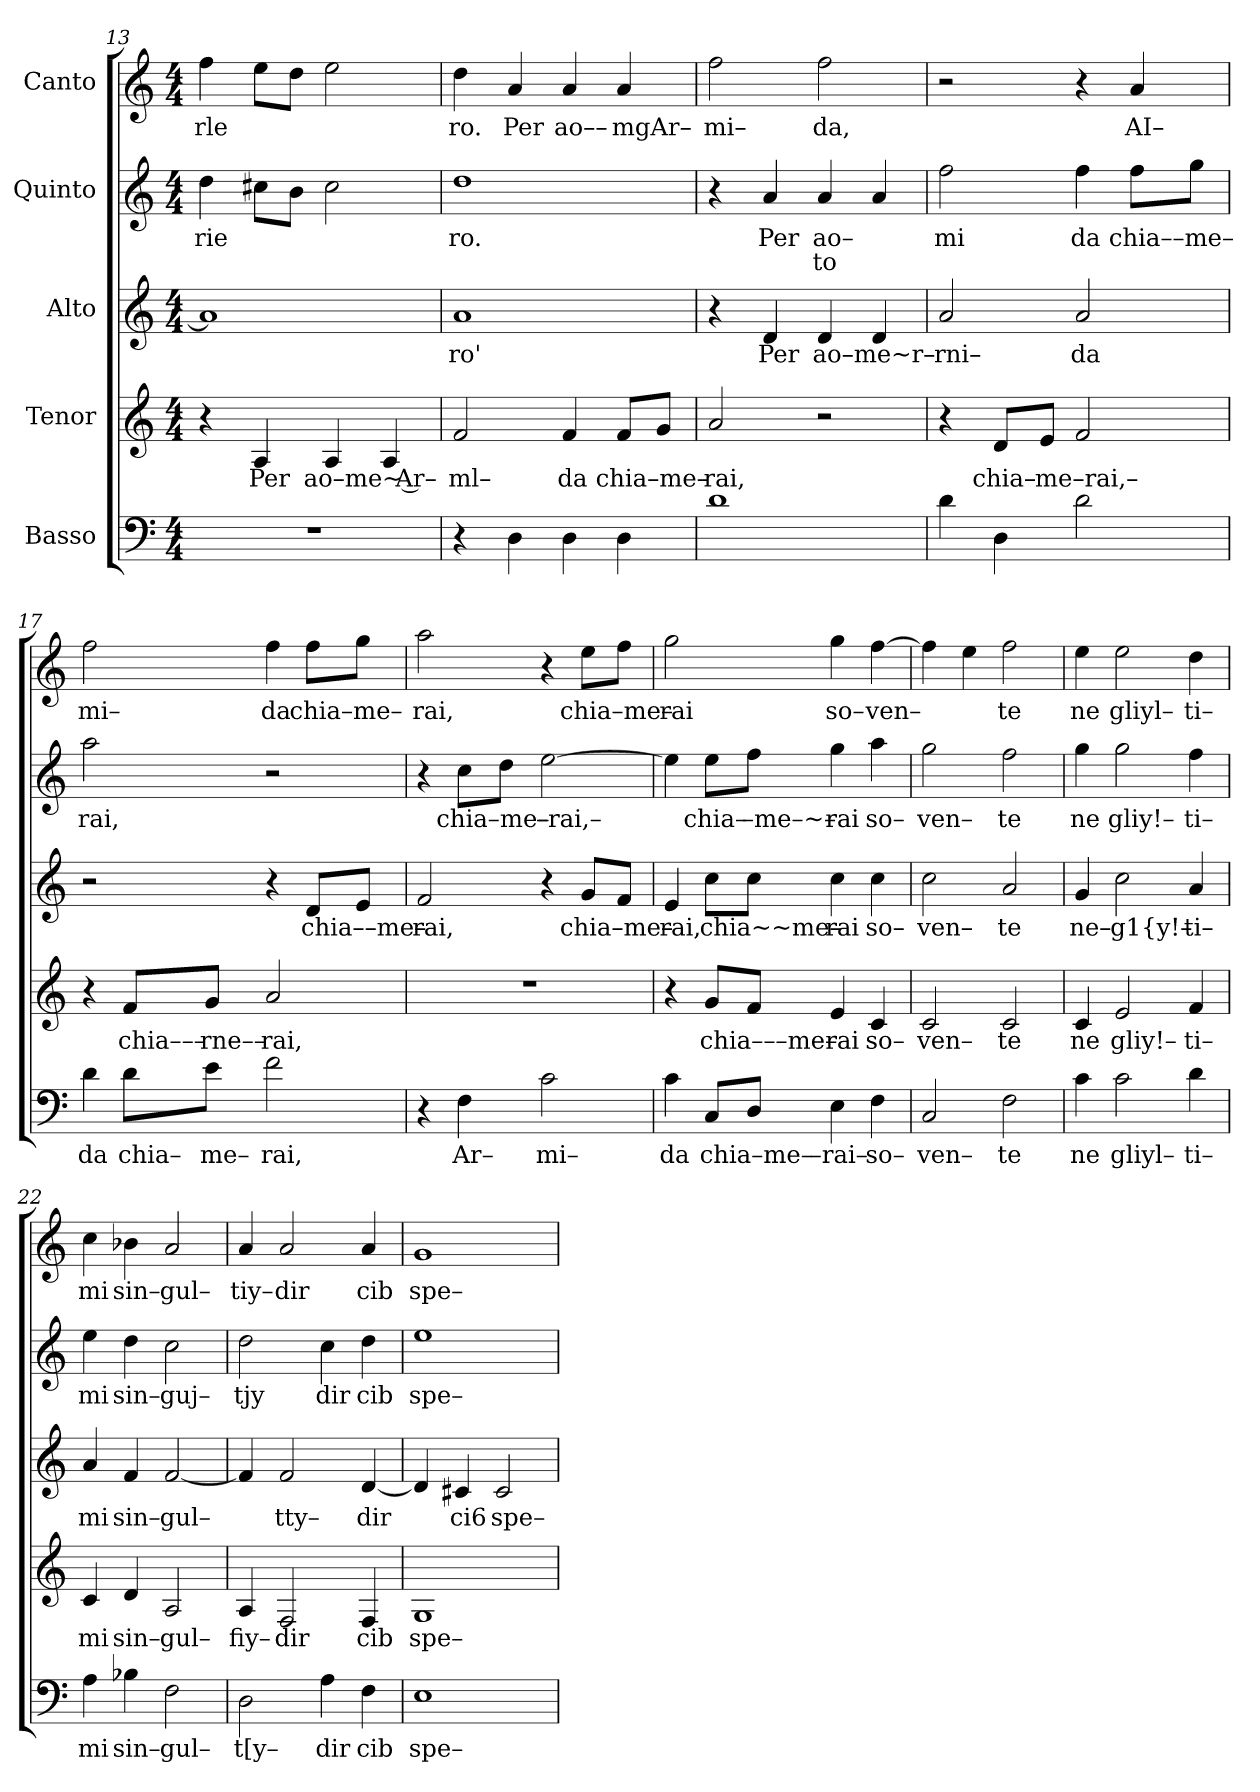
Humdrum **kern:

**kern	**text	**kern	**text	**kern	**text	**kern	**text	**text	**kern	**text
*part5	*part5	*part4	*part4	*part3	*part3	*part2	*part2	*part2	*part1	*part1
*staff5	*staff5	*staff4	*staff4	*staff3	*staff3	*staff2	*staff2	*staff2	*staff1	*staff1
*I"Basso	*	*I"Tenor	*	*I"Alto	*	*I"Quinto	*	*	*I"Canto	*
*clefF4	*	*clefG2	*	*clefG2	*	*clefG2	*	*	*clefG2	*
*k[]	*	*k[]	*	*k[]	*	*k[]	*	*	*k[]	*
*M4/4	*	*M4/4	*	*M4/4	*	*M4/4	*	*	*M4/4	*
=13	=13	=13	=13	=13	=13	=13	=13	=13	=13	=13
!	!	!	!	!	!	!	!LO:LY:b	!	!	!LO:LY:b
1r	.	4r	.	1a]	.	4dd\	rie	.	4ff\	rle
!	!	!	!LO:LY:b	!	!	!	!	!	!	!
.	.	4A/	Per	.	.	8cc#X\L	.	.	8ee\L	.
.	.	.	.	.	.	8b\J	.	.	8dd\J	.
!	!	!	!LO:LY:b	!	!	!	!	!	!	!
.	.	4A/	ao–me~ Ar–	.	.	2cc#\	.	.	2ee\	.
.	.	4A/	.	.	.	.	.	.	.	.
=14	=14	=14	=14	=14	=14	=14	=14	=14	=14	=14
!	!	!	!LO:LY:b	!	!LO:LY:b	!	!LO:LY:b	!	!	!LO:LY:b
4r	.	2f/	ml–	1a	ro'	1dd	ro.	.	4dd\	ro.
!	!	!	!	!	!	!	!	!	!	!LO:LY:b
4D\	.	.	.	.	.	.	.	.	4a/	Per
!	!	!	!LO:LY:b	!	!	!	!	!	!	!LO:LY:b
4D\	.	4f/	da	.	.	.	.	.	4a/	ao––
!	!	!	!LO:LY:b	!	!	!	!	!	!	!LO:LY:b
4D\	.	8f/L	chia–me–	.	.	.	.	.	4a/	mgAr–
.	.	8g/J	.	.	.	.	.	.	.	.
=15	=15	=15	=15	=15	=15	=15	=15	=15	=15	=15
!	!	!	!LO:LY:b	!	!	!	!	!	!	!LO:LY:b
1d	.	2a/	rai,	4r	.	4r	.	.	2ff\	mi–
!	!	!	!	!	!LO:LY:b	!	!LO:LY:b	!	!	!
.	.	.	.	4d/	Per	4a/	Per	.	.	.
!	!	!	!	!	!LO:LY:b	!	!LO:LY:b	!LO:LY:b	!	!LO:LY:b
.	.	2r	.	4d/	ao–me~r–	4a/	ao–	to	2ff\	da,
.	.	.	.	4d/	.	4a/	.	.	.	.
=16	=16	=16	=16	=16	=16	=16	=16	=16	=16	=16
!	!	!	!	!	!LO:LY:b	!	!LO:LY:b	!	!	!
4d\	.	4r	.	2a/	rni–	2ff\	mi	.	2r	.
!	!	!	!LO:LY:b	!	!	!	!	!	!	!
4D\	.	8d/L	chia–	.	.	.	.	.	.	.
!	!	!	!LO:LY:b	!	!	!	!	!	!	!
.	.	8e/J	me–rai,–	.	.	.	.	.	.	.
!	!	!	!	!	!LO:LY:b	!	!LO:LY:b	!	!	!
2d\	.	2f/	.	2a/	da	4ff\	da	.	4r	.
!	!	!	!	!	!	!	!LO:LY:b	!	!	!LO:LY:b
.	.	.	.	.	.	8ff\L	chia––	.	4a/	AI–
!	!	!	!	!	!	!	!LO:LY:b	!	!	!
.	.	.	.	.	.	8gg\J	me–	.	.	.
=17	=17	=17	=17	=17	=17	=17	=17	=17	=17	=17
!	!LO:LY:b	!	!	!	!	!	!LO:LY:b	!	!	!LO:LY:b
4d\	da	4r	.	2r	.	2aa\	rai,	.	2ff\	mi–
!	!LO:LY:b	!	!LO:LY:b	!	!	!	!	!	!	!
8d\L	chia–	8f/L	chia–––	.	.	.	.	.	.	.
!	!LO:LY:b	!	!LO:LY:b	!	!	!	!	!	!	!
8e\J	me–	8g/J	rne––	.	.	.	.	.	.	.
!	!LO:LY:b	!	!LO:LY:b	!	!	!	!	!	!	!LO:LY:b
2f\	rai,	2a/	rai,	4r	.	2r	.	.	4ff\	da
!	!	!	!	!	!LO:LY:b	!	!	!	!	!LO:LY:b
.	.	.	.	8d/L	chia––me–	.	.	.	8ff\L	chia–me–
.	.	.	.	8e/J	.	.	.	.	8gg\J	.
=18	=18	=18	=18	=18	=18	=18	=18	=18	=18	=18
!	!	!	!	!	!LO:LY:b	!	!	!	!	!LO:LY:b
4r	.	1r	.	2f/	rai,	4r	.	.	2aa\	rai,
!	!LO:LY:b	!	!	!	!	!	!LO:LY:b	!	!	!
4F\	Ar–	.	.	.	.	8cc\L	chia–me–	.	.	.
.	.	.	.	.	.	8dd\J	.	.	.	.
!	!LO:LY:b	!	!	!	!	!	!LO:LY:b	!	!	!
2c\	mi–	.	.	4r	.	[2ee\	–rai,–	.	4r	.
!	!	!	!	!	!LO:LY:b	!	!	!	!	!LO:LY:b
.	.	.	.	8g/L	chia–me–	.	.	.	8ee\L	chia–me–
.	.	.	.	8f/J	.	.	.	.	8ff\J	.
=19	=19	=19	=19	=19	=19	=19	=19	=19	=19	=19
!	!LO:LY:b	!	!	!	!LO:LY:b	!	!	!	!	!LO:LY:b
4c\	da	4r	.	4e/	rai,	4ee\]	.	.	2gg\	rai
!	!LO:LY:b	!	!LO:LY:b	!	!LO:LY:b	!	!LO:LY:b	!	!	!
8C/L	chia–me–	8g/L	chia–––me–	8cc\L	chia~~me–	8ee\L	chia–	.	.	.
!	!	!	!	!	!	!	!LO:LY:b	!	!	!
8D/J	.	8f/J	.	8cc\J	.	8ff\J	–me–~–	.	.	.
!	!LO:LY:b	!	!LO:LY:b	!	!LO:LY:b	!	!LO:LY:b	!	!	!LO:LY:b
4E\	–rai–	4e/	rai	4cc\	rai	4gg\	rai	.	4gg\	so–
!	!LO:LY:b	!	!LO:LY:b	!	!LO:LY:b	!	!LO:LY:b	!	!	!LO:LY:b
4F\	so–	4c/	so–	4cc\	so–	4aa\	so–	.	[4ff\	ven–
=20	=20	=20	=20	=20	=20	=20	=20	=20	=20	=20
!	!LO:LY:b	!	!LO:LY:b	!	!LO:LY:b	!	!LO:LY:b	!	!	!
2C/	ven–	2c/	ven–	2cc\	ven–	2gg\	ven–	.	4ff\]	.
.	.	.	.	.	.	.	.	.	4ee\	.
!	!LO:LY:b	!	!LO:LY:b	!	!LO:LY:b	!	!LO:LY:b	!	!	!LO:LY:b
2F\	te	2c/	te	2a/	te	2ff\	te	.	2ff\	te
=21	=21	=21	=21	=21	=21	=21	=21	=21	=21	=21
!	!LO:LY:b	!	!LO:LY:b	!	!LO:LY:b	!	!LO:LY:b	!	!	!LO:LY:b
4c\	ne	4c/	ne	4g/	ne–	4gg\	ne	.	4ee\	ne
!	!LO:LY:b	!	!LO:LY:b	!	!LO:LY:b	!	!LO:LY:b	!	!	!LO:LY:b
2c\	gliyl–	2e/	gliy!–	2cc\	g1{y!–	2gg\	gliy!–	.	2ee\	gliyl–
!	!LO:LY:b	!	!LO:LY:b	!	!LO:LY:b	!	!LO:LY:b	!	!	!LO:LY:b
4d\	ti–	4f/	ti–	4a/	ti–	4ff\	ti–	.	4dd\	ti–
=22	=22	=22	=22	=22	=22	=22	=22	=22	=22	=22
!	!LO:LY:b	!	!LO:LY:b	!	!LO:LY:b	!	!LO:LY:b	!	!	!LO:LY:b
4A\	mi	4c/	mi	4a/	mi	4ee\	mi	.	4cc\	mi
!	!LO:LY:b	!	!LO:LY:b	!	!LO:LY:b	!	!LO:LY:b	!	!	!LO:LY:b
4B-X\	sin–	4d/	sin–	4f/	sin–	4dd\	sin–	.	4b-X\	sin–
!	!LO:LY:b	!	!LO:LY:b	!	!LO:LY:b	!	!LO:LY:b	!	!	!LO:LY:b
2F\	gul–	2A/	gul–	[2f/	gul–	2cc\	guj–	.	2a/	gul–
=23	=23	=23	=23	=23	=23	=23	=23	=23	=23	=23
!	!LO:LY:b	!	!LO:LY:b	!	!	!	!LO:LY:b	!	!	!LO:LY:b
2D\	t[y–	4A/	fiy–	4f/]	.	2dd\	tjy	.	4a/	tiy–
!	!	!	!LO:LY:b	!	!LO:LY:b	!	!	!	!	!LO:LY:b
.	.	2F/	dir	2f/	tty–	.	.	.	2a/	dir
!	!LO:LY:b	!	!	!	!	!	!LO:LY:b	!	!	!
4A\	dir	.	.	.	.	4cc\	dir	.	.	.
!	!LO:LY:b	!	!LO:LY:b	!	!LO:LY:b	!	!LO:LY:b	!	!	!LO:LY:b
4F\	cib	4F/	cib	[4d/	dir	4dd\	cib	.	4a/	cib
=24	=24	=24	=24	=24	=24	=24	=24	=24	=24	=24
!	!LO:LY:b	!	!LO:LY:b	!	!	!	!LO:LY:b	!	!	!LO:LY:b
1E	spe–	1G	spe–	4d/]	.	1ee	spe–	.	1g	spe–
!	!	!	!	!	!LO:LY:b	!	!	!	!	!
.	.	.	.	4c#X/	ci6	.	.	.	.	.
!	!	!	!	!	!LO:LY:b	!	!	!	!	!
.	.	.	.	2c#/	spe–	.	.	.	.	.
=	=	=	=	=	=	=	=	=	=	=
*-	*-	*-	*-	*-	*-	*-	*-	*-	*-	*-
